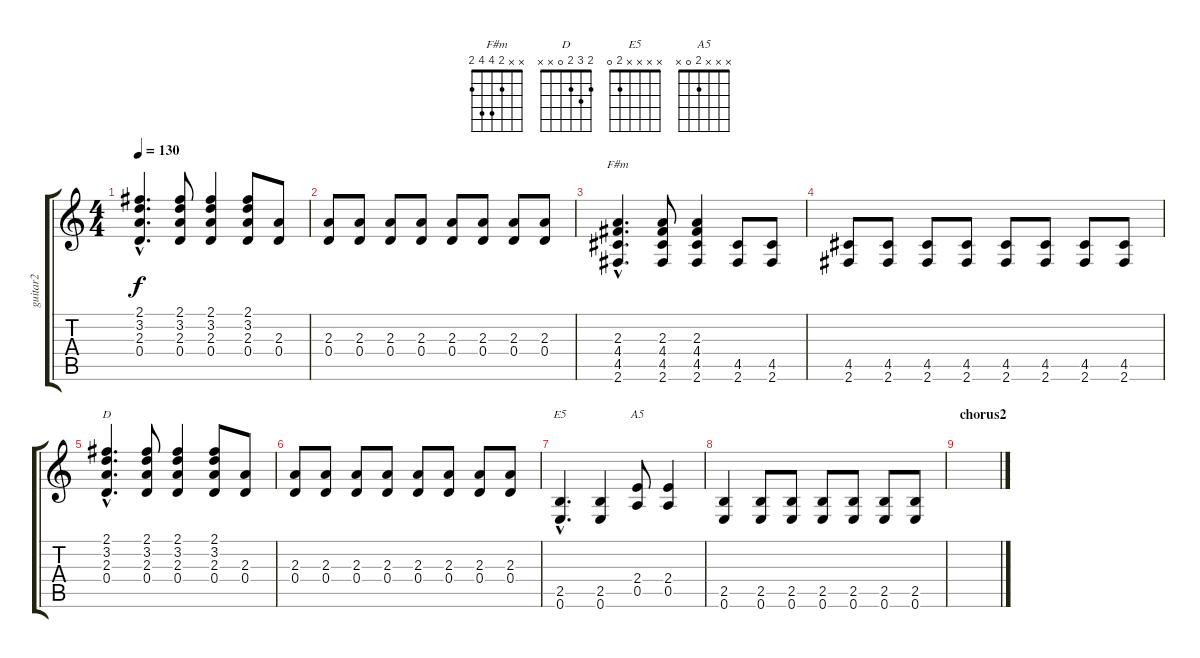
\track ("guitar2" "guitar2") {instrument overdrivenguitar}
\staff {score tabs}
\tuning (E4 B3 G3 D3 A2 E2) {hide}
\chord ("F#m" x x 2 4 4 2)
\chord ("D" 2 3 2 0 x x)
\chord ("E5" x x x x 2 0)
\chord ("A5" x x x 2 0 x)
\ts (4 4)
\tempo 130
\clef g2
\ks c
(2.1{hac} 3.2{hac} 2.3{hac} 0.4{hac}).4{d dy f} (2.1 3.2 2.3 0.4).8 (2.1 3.2 2.3 0.4).4 (2.1 3.2 2.3 0.4).8 (2.3 0.4).8 |
(2.3 0.4).8 (2.3 0.4).8 (2.3 0.4).8 (2.3 0.4).8 (2.3 0.4).8 (2.3 0.4).8 (2.3 0.4).8 (2.3 0.4).8 |
(2.3{hac} 4.4{hac} 4.5{hac} 2.6{hac}).4{d ch "F#m"} (2.3 4.4 4.5 2.6).8 (2.3 4.4 4.5 2.6).4 (4.5 2.6).8 (4.5 2.6).8 |
(4.5 2.6).8 (4.5 2.6).8 (4.5 2.6).8 (4.5 2.6).8 (4.5 2.6).8 (4.5 2.6).8 (4.5 2.6).8 (4.5 2.6).8 |
(2.1{hac} 3.2{hac} 2.3{hac} 0.4{hac}).4{d ch "D"} (2.1 3.2 2.3 0.4).8 (2.1 3.2 2.3 0.4).4 (2.1 3.2 2.3 0.4).8 (2.3 0.4).8 |
(2.3 0.4).8 (2.3 0.4).8 (2.3 0.4).8 (2.3 0.4).8 (2.3 0.4).8 (2.3 0.4).8 (2.3 0.4).8 (2.3 0.4).8 |
(2.5{hac} 0.6{hac}).4{d ch "E5"} (2.5 0.6).4 (2.4 0.5).8{ch "A5"} (2.4 0.5).4 |
(2.5 0.6).4 (2.5 0.6).8 (2.5 0.6).8 (2.5 0.6).8 (2.5 0.6).8 (2.5 0.6).8 (2.5 0.6).8 |
\section ("" "chorus2")
